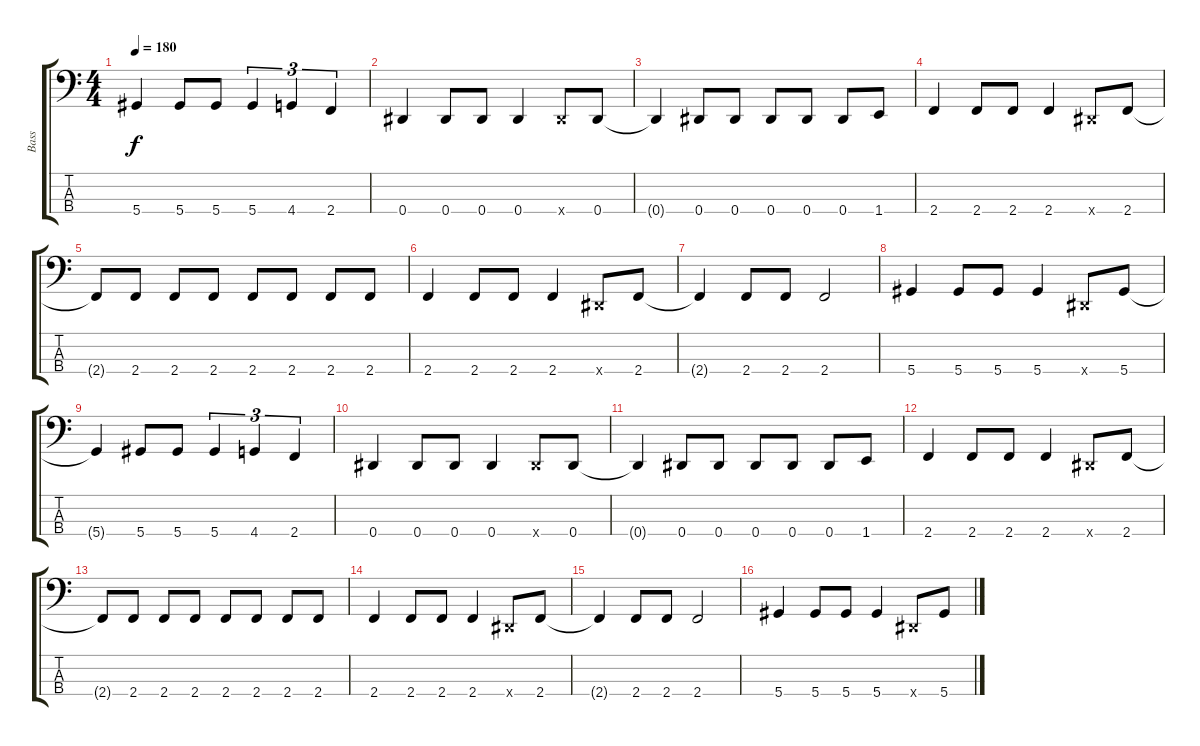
\track ("Bass" "Bass") {instrument electricbasspick}
\staff {score tabs}
\tuning (Gb2 Db2 Ab1 Eb1) {hide}
\ts (4 4)
\tempo 180
\clef f4
\ks c
5.4{t}.4{dy f} 5.4.8 5.4.8 5.4.4{tu (3 2)} 4.4.4{tu (3 2)} 2.4.4{tu (3 2)} |
0.4.4 0.4.8 0.4.8 0.4.4 0.4{x}.8 0.4.8 |
0.4{t}.4 0.4.8 0.4.8 0.4.8 0.4.8 0.4.8 1.4.8 |
2.4.4 2.4.8 2.4.8 2.4.4 0.4{x}.8 2.4.8 |
2.4{t}.8 2.4.8 2.4.8 2.4.8 2.4.8 2.4.8 2.4.8 2.4.8 |
2.4.4 2.4.8 2.4.8 2.4.4 0.4{x}.8 2.4.8 |
2.4{t}.4 2.4.8 2.4.8 2.4.2 |
5.4.4 5.4.8 5.4.8 5.4.4 0.4{x}.8 5.4.8 |
5.4{t}.4 5.4.8 5.4.8 5.4.4{tu (3 2)} 4.4.4{tu (3 2)} 2.4.4{tu (3 2)} |
0.4.4 0.4.8 0.4.8 0.4.4 0.4{x}.8 0.4.8 |
0.4{t}.4 0.4.8 0.4.8 0.4.8 0.4.8 0.4.8 1.4.8 |
2.4.4 2.4.8 2.4.8 2.4.4 0.4{x}.8 2.4.8 |
2.4{t}.8 2.4.8 2.4.8 2.4.8 2.4.8 2.4.8 2.4.8 2.4.8 |
2.4.4 2.4.8 2.4.8 2.4.4 0.4{x}.8 2.4.8 |
2.4{t}.4 2.4.8 2.4.8 2.4.2 |
5.4.4 5.4.8 5.4.8 5.4.4 0.4{x}.8 5.4.8
